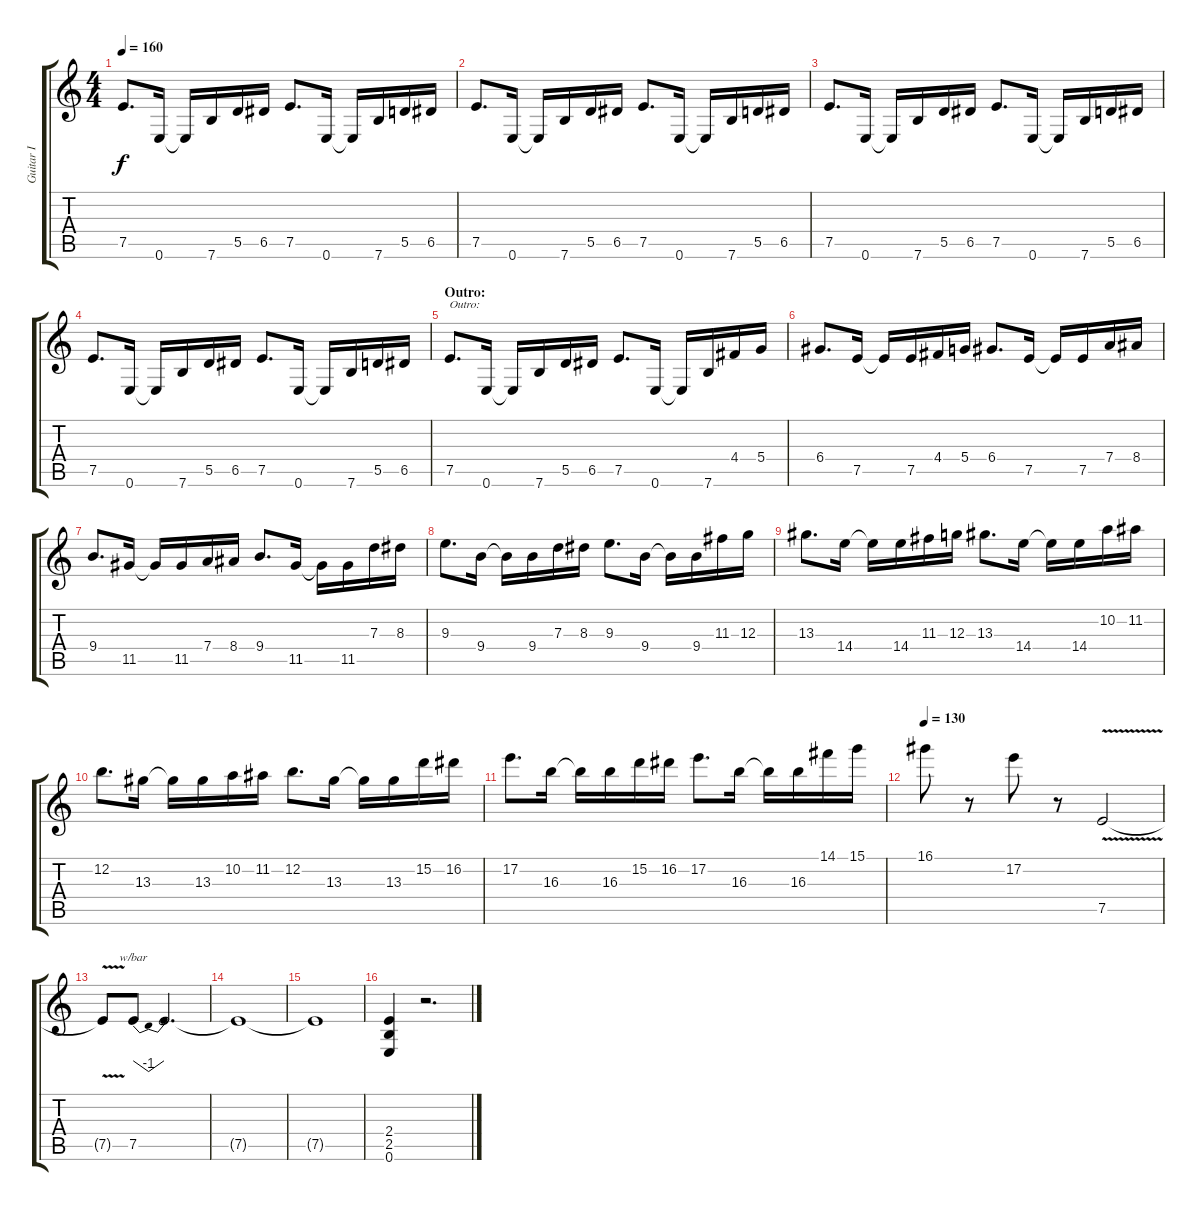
\track ("Guitar I" "Guitar I") {instrument distortionguitar}
\staff {score tabs}
\tuning (E4 B3 G3 D3 A2 E2) {hide}
\ts (4 4)
\tempo 160
\clef g2
\ks c
7.5.8{d dy f} 0.6.16 0.6{t}.16 7.6.16 5.5.16 6.5.16 7.5.8{d} 0.6.16 0.6{t}.16 7.6.16 5.5.16 6.5.16 |
7.5.8{d} 0.6.16 0.6{t}.16 7.6.16 5.5.16 6.5.16 7.5.8{d} 0.6.16 0.6{t}.16 7.6.16 5.5.16 6.5.16 |
7.5.8{d} 0.6.16 0.6{t}.16 7.6.16 5.5.16 6.5.16 7.5.8{d} 0.6.16 0.6{t}.16 7.6.16 5.5.16 6.5.16 |
7.5.8{d} 0.6.16 0.6{t}.16 7.6.16 5.5.16 6.5.16 7.5.8{d} 0.6.16 0.6{t}.16 7.6.16 5.5.16 6.5.16 |
\section ("" "Outro:")
7.5.8{d txt "Outro:"} 0.6.16 0.6{t}.16 7.6.16 5.5.16 6.5.16 7.5.8{d} 0.6.16 0.6{t}.16 7.6.16 4.4.16 5.4.16 |
6.4.8{d} 7.5.16 7.5{t}.16 7.5.16 4.4.16 5.4.16 6.4.8{d} 7.5.16 7.5{t}.16 7.5.16 7.4.16 8.4.16 |
9.4.8{d} 11.5.16 11.5{t}.16 11.5.16 7.4.16 8.4.16 9.4.8{d} 11.5.16 11.5{t}.16 11.5.16 7.3.16 8.3.16 |
9.3.8{d} 9.4.16 9.4{t}.16 9.4.16 7.3.16 8.3.16 9.3.8{d} 9.4.16 9.4{t}.16 9.4.16 11.3.16 12.3.16 |
13.3.8{d} 14.4.16 14.4{t}.16 14.4.16 11.3.16 12.3.16 13.3.8{d} 14.4.16 14.4{t}.16 14.4.16 10.2.16 11.2.16 |
12.2.8{d} 13.3.16 13.3{t}.16 13.3.16 10.2.16 11.2.16 12.2.8{d} 13.3.16 13.3{t}.16 13.3.16 15.2.16 16.2.16 |
17.2.8{d} 16.3.16 16.3{t}.16 16.3.16 15.2.16 16.2.16 17.2.8{d} 16.3.16 16.3{t}.16 16.3.16 14.1.16 15.1.16 |
\tempo 130
16.1.8 r.8 17.2.8 r.8 7.5{v}.2 |
7.5{t}.8 7.5.8{tbe (dip default 0 0 30 -4 60 0)} 7.5{t}.2{d} |
7.5{t}.1 |
7.5{t}.1 |
(2.4 2.5 0.6).4 r.2{d}
